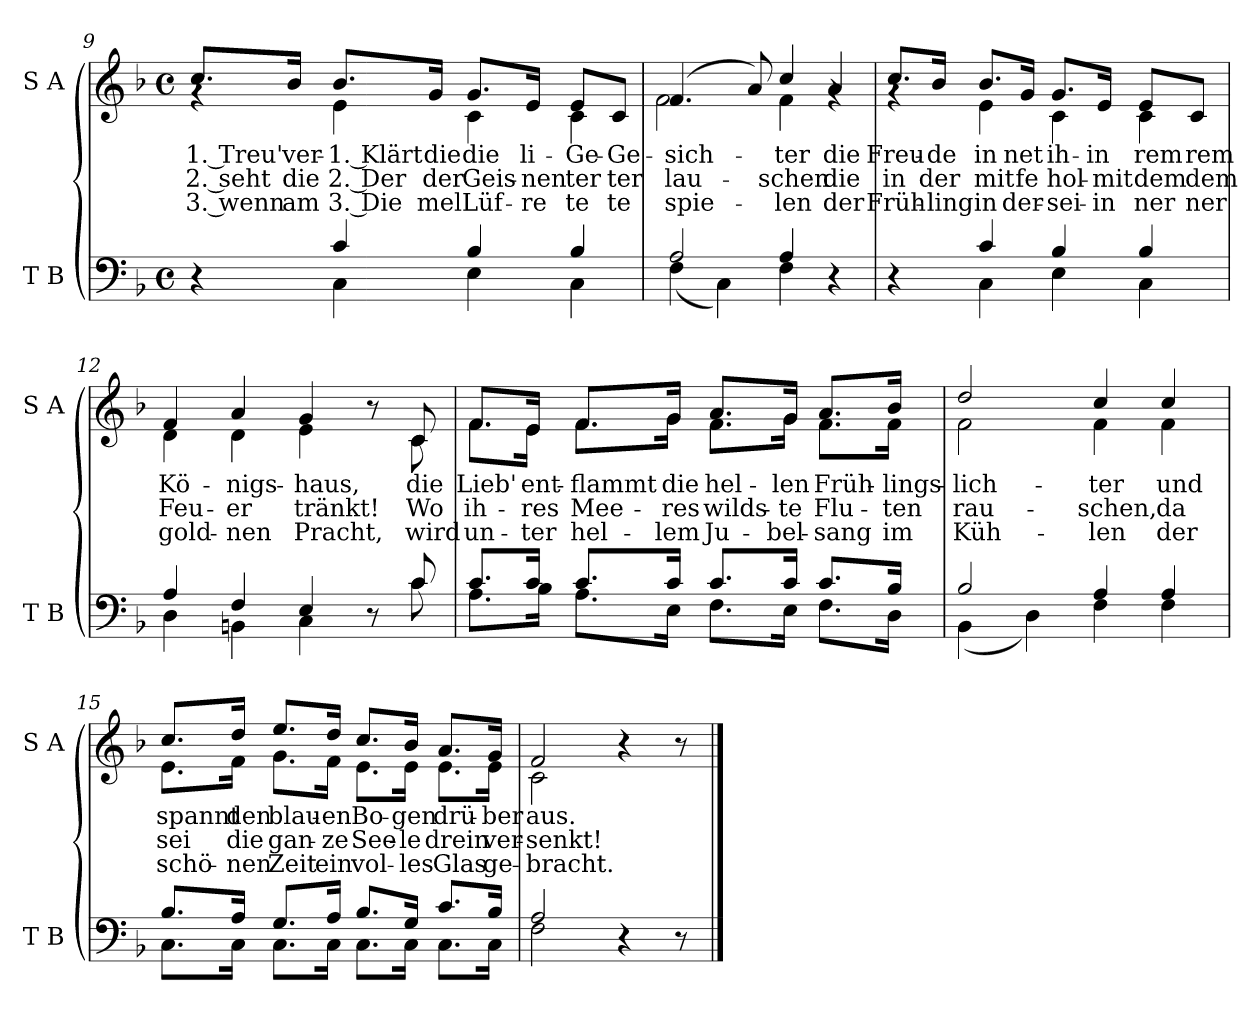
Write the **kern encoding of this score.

**kern	**kern	**text	**text	**text
*part2	*part1	*part1	*part1	*part1
*staff2	*staff1	*staff1	*staff1	*staff1
*I"T B	*I"S A	*	*	*
*I'T B	*I'S A	*	*	*
!!LO:PB:g=z
*clefF4	*clefG2	*	*	*
*k[b-]	*k[b-]	*	*	*
*M4/4	*M4/4	*	*	*
*met(c)	*met(c)	*	*	*
=9	=9	=9	=9	=9
*^	*^	*	*	*
4r	4ryy	8.cc/L	4rg	1. Treu'	2. seht	3. wenn
.	.	16b-/Jk	.	ver-	die	am
4c/	4C\	8.b-/L	4e\	1. Klärt	2. Der	3. Die
.	.	16g/Jk	.	die	der	-mel
4B-/	4E\	8.g/L	4c\	die	Geis-	Lüf-
.	.	16e/Jk	.	-li-	-nen	-re
4B-/	4C\	8e/L	4c\	Ge-	-ter	-te
.	.	8c/J	.	Ge-	-ter	-te
=10	=10	=10	=10	=10	=10	=10
2A/	(4F\	(4.f/	2f\	-sich-	lau-	spie-
.	4C\)	.	.	.	.	.
.	.	8a/)	.	.	.	.
4A/	4F\	4cc/	4f\	-ter	-schen	-len
4r	4ryy	4a/	4rg	die	die	der
!!LO:LB:g=z	!!
=11	=11	=11	=11	=11	=11	=11
4r	4ryy	8.cc/L	4rg	Freu-	in	Früh-
.	.	16b-/Jk	.	-de	der	-ling
4c/	4C\	8.b-/L	4e\	in	mit	in
.	.	16g/Jk	.	-net	-fe	-der-
4B-/	4E\	8.g/L	4c\	ih-	hol-	sei-
.	.	16e/Jk	.	in	mit	in
4B-/	4C\	8e/L	4c\	-rem	-dem	-ner
.	.	8c/J	.	-rem	-dem	-ner
=12	=12	=12	=12	=12	=12	=12
4A/	4D\	4f/	4d\	Kö-	Feu-	gold-
4F/	4BBn\	4a/	4d\	-nigs-	-er	-nen
4E/	4C\	4g/	4e\	-haus,	tränkt!	Pracht,
8r	8ryy	8r	8ryy	.	.	.
8c/	8c\	8c/	8c\	die	Wo	wird
!!LO:LB:g=z	!!
=13	=13	=13	=13	=13	=13	=13
8.c/L	8.A\L	8.f/L	8.f\L	Lieb'	ih-	un-
16c/Jk	16B-\Jk	16e/Jk	16e\Jk	ent-	-res	-ter
8.c/L	8.A\L	8.f/L	8.f\L	-flammt	Mee-	hel-
16c/Jk	16E\Jk	16g/Jk	16g\Jk	die	-res	-lem
8.c/L	8.F\L	8.a/L	8.f\L	hel-	wilds-	Ju-
16c/Jk	16E\Jk	16g/Jk	16g\Jk	-len	-te	-bel-
8.c/L	8.F\L	8.a/L	8.f\L	Früh-	Flu-	-sang
16B-/Jk	16D\Jk	16b-/Jk	16f\Jk	-lings-	-ten	im
=14	=14	=14	=14	=14	=14	=14
2B-/	(4BB-\	2dd/	2f\	-lich-	rau-	Küh-
.	4D\)	.	.	.	.	.
4A/	4F\	4cc/	4f\	-ter	-schen,	-len
4A/	4F\	4cc/	4f\	und	da	der
!!LO:LB:g=z	!!
=15	=15	=15	=15	=15	=15	=15
8.B-/L	8.C\L	8.cc/L	8.e\L	spannt	sei	schö-
16A/Jk	16C\Jk	16dd/Jk	16f\Jk	den	die	-nen
8.G/L	8.C\L	8.ee/L	8.g\L	blau-	gan-	Zeit
16A/Jk	16C\Jk	16dd/Jk	16f\Jk	-en	-ze	ein
8.B-/L	8.C\L	8.cc/L	8.e\L	Bo-	See-	vol-
16G/Jk	16C\Jk	16b-/Jk	16e\Jk	-gen	-le	-les
8.c/L	8.C\L	8.a/L	8.e\L	drü-	drein	Glas
16B-/Jk	16C\Jk	16g/Jk	16e\Jk	-ber	ver-	ge-
=16	=16	=16	=16	=16	=16	=16
2A/	2F\	2f/	2c\	aus.	-senkt!	-bracht.
4r	4ryy	4r	4ryy	.	.	.
8r	8ryy	8r	8ryy	.	.	.
*v	*v	*	*	*	*	*
*	*v	*v	*	*	*
==	==	==	==	==
*-	*-	*-	*-	*-
